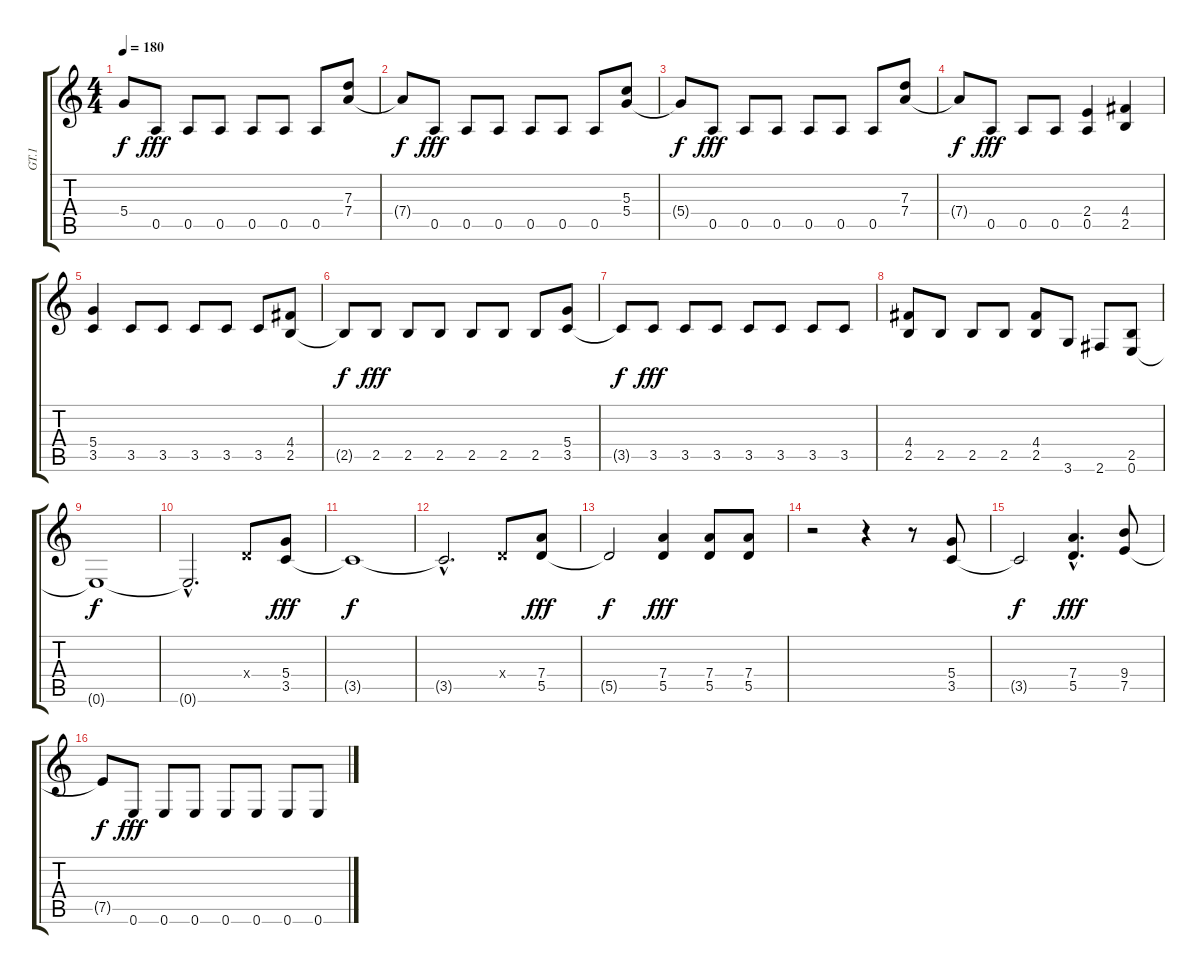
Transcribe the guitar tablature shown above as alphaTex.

\track ("GT.1" "GT.1") {instrument distortionguitar}
\staff {score tabs}
\tuning (E4 B3 G3 D3 A2 E2) {hide}
\ts (4 4)
\tempo 180
\clef g2
\ks c
5.4{t}.8{dy f} 0.5.8{dy fff} 0.5.8 0.5.8 0.5.8 0.5.8 0.5.8 (7.3 7.4).8 |
7.4{t}.8{dy f} 0.5.8{dy fff} 0.5.8 0.5.8 0.5.8 0.5.8 0.5.8 (5.3 5.4).8 |
5.4{t}.8{dy f} 0.5.8{dy fff} 0.5.8 0.5.8 0.5.8 0.5.8 0.5.8 (7.3 7.4).8 |
7.4{t}.8{dy f} 0.5.8{dy fff} 0.5.8 0.5.8 (2.4 0.5).4 (4.4 2.5).4 |
(5.4 3.5).4 3.5.8 3.5.8 3.5.8 3.5.8 3.5.8 (4.4 2.5).8 |
2.5{t}.8{dy f} 2.5.8{dy fff} 2.5.8 2.5.8 2.5.8 2.5.8 2.5.8 (5.4 3.5).8 |
3.5{t}.8{dy f} 3.5.8{dy fff} 3.5.8 3.5.8 3.5.8 3.5.8 3.5.8 3.5.8 |
(4.4 2.5).8 2.5.8 2.5.8 2.5.8 (4.4 2.5).8 3.6.8 2.6.8 (2.5 0.6).8 |
0.6{t}.1{dy f} |
0.6{hac t}.2{d} 0.4{x}.8 (5.4 3.5).8{dy fff} |
3.5{t}.1{dy f} |
3.5{hac t}.2{d} 0.4{x}.8 (7.4 5.5).8{dy fff} |
5.5{t}.2{dy f} (7.4 5.5).4{dy fff} (7.4 5.5).8 (7.4 5.5).8 |
r.2 r.4 r.8 (5.4 3.5).8 |
3.5{t}.2{dy f} (7.4{hac} 5.5{hac}).4{d dy fff} (9.4 7.5).8 |
7.5{t}.8{dy f} 0.6.8{dy fff} 0.6.8 0.6.8 0.6.8 0.6.8 0.6.8 0.6.8
